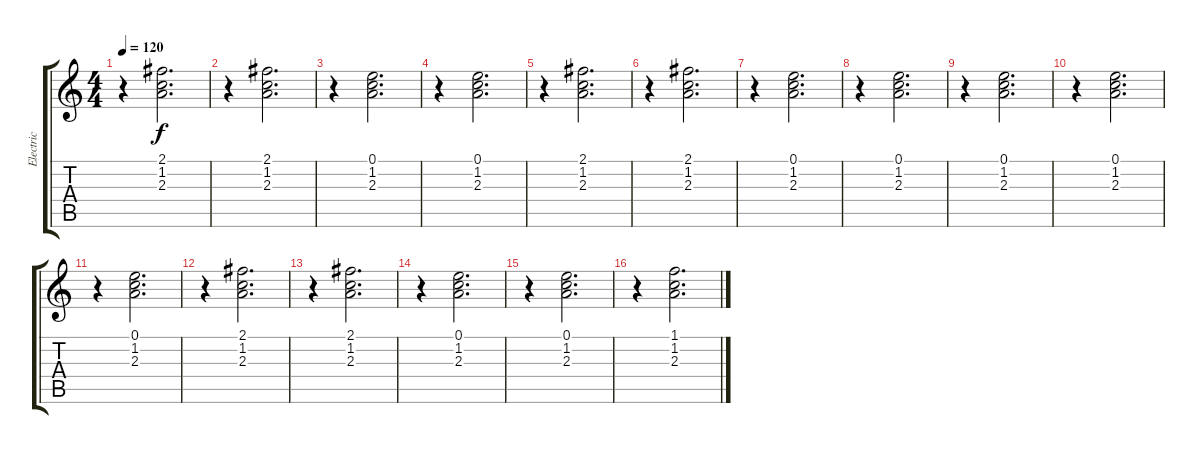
\track ("Electric" "Electric") {instrument overdrivenguitar}
\staff {score tabs}
\tuning (E4 B3 G3 D3 A2 E2) {hide}
\ts (4 4)
\tempo 120
\clef g2
\ks c
r.4{dy f} (2.1 1.2 2.3).2{d} |
r.4 (2.1 1.2 2.3).2{d} |
r.4 (0.1 1.2 2.3).2{d} |
r.4 (0.1 1.2 2.3).2{d} |
r.4 (2.1 1.2 2.3).2{d} |
r.4 (2.1 1.2 2.3).2{d} |
r.4 (0.1 1.2 2.3).2{d} |
r.4 (0.1 1.2 2.3).2{d} |
r.4 (0.1 1.2 2.3).2{d} |
r.4 (0.1 1.2 2.3).2{d} |
r.4 (0.1 1.2 2.3).2{d} |
r.4 (2.1 1.2 2.3).2{d} |
r.4 (2.1 1.2 2.3).2{d} |
r.4 (0.1 1.2 2.3).2{d} |
r.4 (0.1 1.2 2.3).2{d} |
r.4 (1.1 1.2 2.3).2{d}
